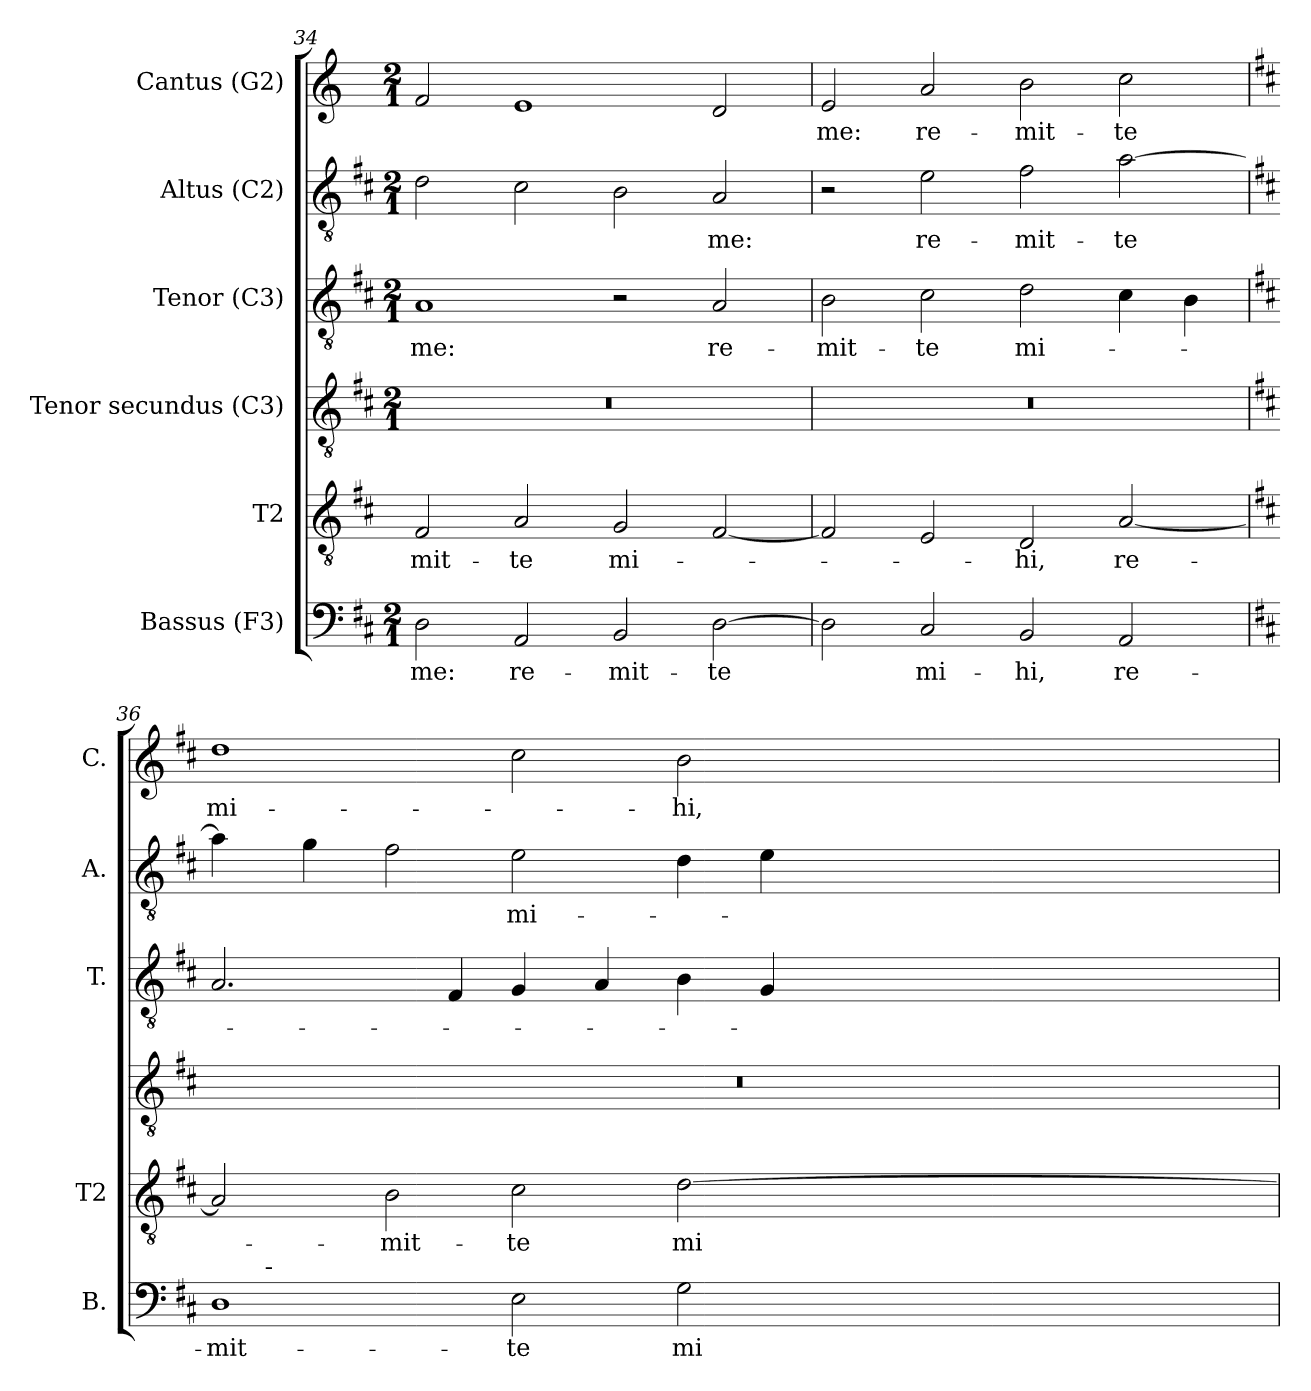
**kern	**text	**kern	**text	**kern	**kern	**text	**kern	**text	**kern	**text
*part6	*part6	*part5	*part5	*part4	*part3	*part3	*part2	*part2	*part1	*part1
*staff6	*staff6	*staff5	*staff5	*staff4	*staff3	*staff3	*staff2	*staff2	*staff1	*staff1
*I"Bassus (F3)	*	*I"T2	*	*I"Tenor secundus (C3)	*I"Tenor (C3)	*	*I"Altus (C2)	*	*I"Cantus (G2)	*
*I'B.	*	*I'T2	*	*	*I'T.	*	*I'A.	*	*I'C.	*
*clefF4	*	*clefGv2	*	*clefGv2	*clefGv2	*	*clefGv2	*	*clefG2	*
*k[f#c#]	*	*k[f#c#]	*	*k[f#c#]	*k[f#c#]	*	*k[f#c#]	*	*k[]	*
*D:	*	*D:	*	*D:	*D:	*	*D:	*	*C:	*
*M2/1	*	*	*	*M2/1	*M2/1	*	*M2/1	*	*M2/1	*
=34	=34	=34	=34	=34	=34	=34	=34	=34	=34	=34
!	!LO:LY:b:cj	!	!LO:LY:b:cj	!	!	!LO:LY:b:cj	!	!	!	!
2D\	me:	2F#/	-mit-	0r	1A	me:	2d\	.	2f/	.
!	!LO:LY:b:cj	!	!LO:LY:b:cj	!	!	!	!	!	!	!
2AA/	re-	2A/	-te	.	.	.	2c#\	.	1e	.
!	!LO:LY:b:cj	!	!LO:LY:b:cj	!	!	!	!	!	!	!
2BB/	-mit-	2G/	mi-	.	2r	.	2B\	.	.	.
!	!LO:LY:b:cj	!	!	!	!	!LO:LY:b:cj	!	!LO:LY:b:cj	!	!
[>2D\	-te	[<2F#/	.	.	2A/	re-	2A/	-me:	2d/	.
=35	=35	=35	=35	=35	=35	=35	=35	=35	=35	=35
!	!	!	!	!	!	!LO:LY:b:cj	!	!	!	!LO:LY:b:cj
2D\]	.	2F#/]	.	0r	2B\	-mit-	2r	.	2e/	me:
!	!LO:LY:b:cj	!	!	!	!	!LO:LY:b:cj	!	!LO:LY:b:cj	!	!LO:LY:b:cj
2C#/	mi-	2E/	.	.	2c#\	-te	2e\	re-	2a/	re-
!	!LO:LY:b:cj	!	!LO:LY:b:cj	!	!	!LO:LY:b:cj	!	!LO:LY:b:cj	!	!LO:LY:b:cj
2BB/	-hi,	2D/	-hi,	.	2d\	mi-	2f#\	-mit-	2b\	-mit-
!	!LO:LY:b:cj	!	!LO:LY:b:cj	!	!	!	!	!LO:LY:b:cj	!	!LO:LY:b:cj
2AA/	re-	[>2A/	re-	.	4c#\	.	[<2a\	-te	2cc\	-te
.	.	.	.	.	4B\	.	.	.	.	.
!!LO:LB:g=z
=36	=36	=36	=36	=36	=36	=36	=36	=36	=36	=36
*	*	*	*	*	*	*	*	*	*k[f#c#]	*
*	*	*	*	*	*	*	*	*	*D:	*
!	!LO:LY:b:cj	!	!	!	!	!	!	!	!	!LO:LY:b:cj
*^	*	*	*	*	*^	*	*	*	*	*
1D	8ryy	-mit-	2A/]	.	0r	2.A/	4ryy	.	4a\]	.	1dd	mi-
.	64ryy	.	.	.	.	.	.	.	.	.	.	.
!	!LO:TX:a:t=-	!	!	!	!	!	!	!	!	!	!	!
.	1ryy	.	.	.	.	.	.	.	.	.	.	.
.	.	.	.	.	.	.	16.ryy	.	4g\	.	.	.
.	.	.	.	.	.	.	1ryy	.	.	.	.	.
!	!	!	!	!LO:LY:b:cj	!	!	!	!	!	!	!	!
.	.	.	2B\	-mit-	.	.	.	.	2f#\	.	.	.
.	.	.	.	.	.	4F#/	.	.	.	.	.	.
!	!	!LO:LY:b:cj	!	!LO:LY:b:cj	!	!	!	!	!	!LO:LY:b:cj	!	!
2E\	.	-te	2c#\	-te	.	4G/	.	.	2e\	mi-	2cc#\	.
.	2ryy	.	.	.	.	.	.	.	.	.	.	.
.	.	.	.	.	.	4A/	.	.	.	.	.	.
.	.	.	.	.	.	.	2ryy	.	.	.	.	.
!	!	!LO:LY:b:cj	!	!LO:LY:b:cj	!	!	!	!	!	!	!	!LO:LY:b:cj
2G\	.	mi-	[>2d\	mi-	.	4B\	.	.	4d\	.	2b\	-hi,
.	4ryy	.	.	.	.	.	.	.	.	.	.	.
.	.	.	.	.	.	4G/	.	.	4e\	.	.	.
.	.	.	.	.	.	.	8ryy	.	.	.	.	.
.	16..ryy	.	.	.	.	.	.	.	.	.	.	.
.	.	.	.	.	.	.	32ryy	.	.	.	.	.
*v	*v	*	*	*	*	*v	*v	*	*	*	*	*
=	=	=	=	=	=	=	=	=	=	=
*-	*-	*-	*-	*-	*-	*-	*-	*-	*-	*-
